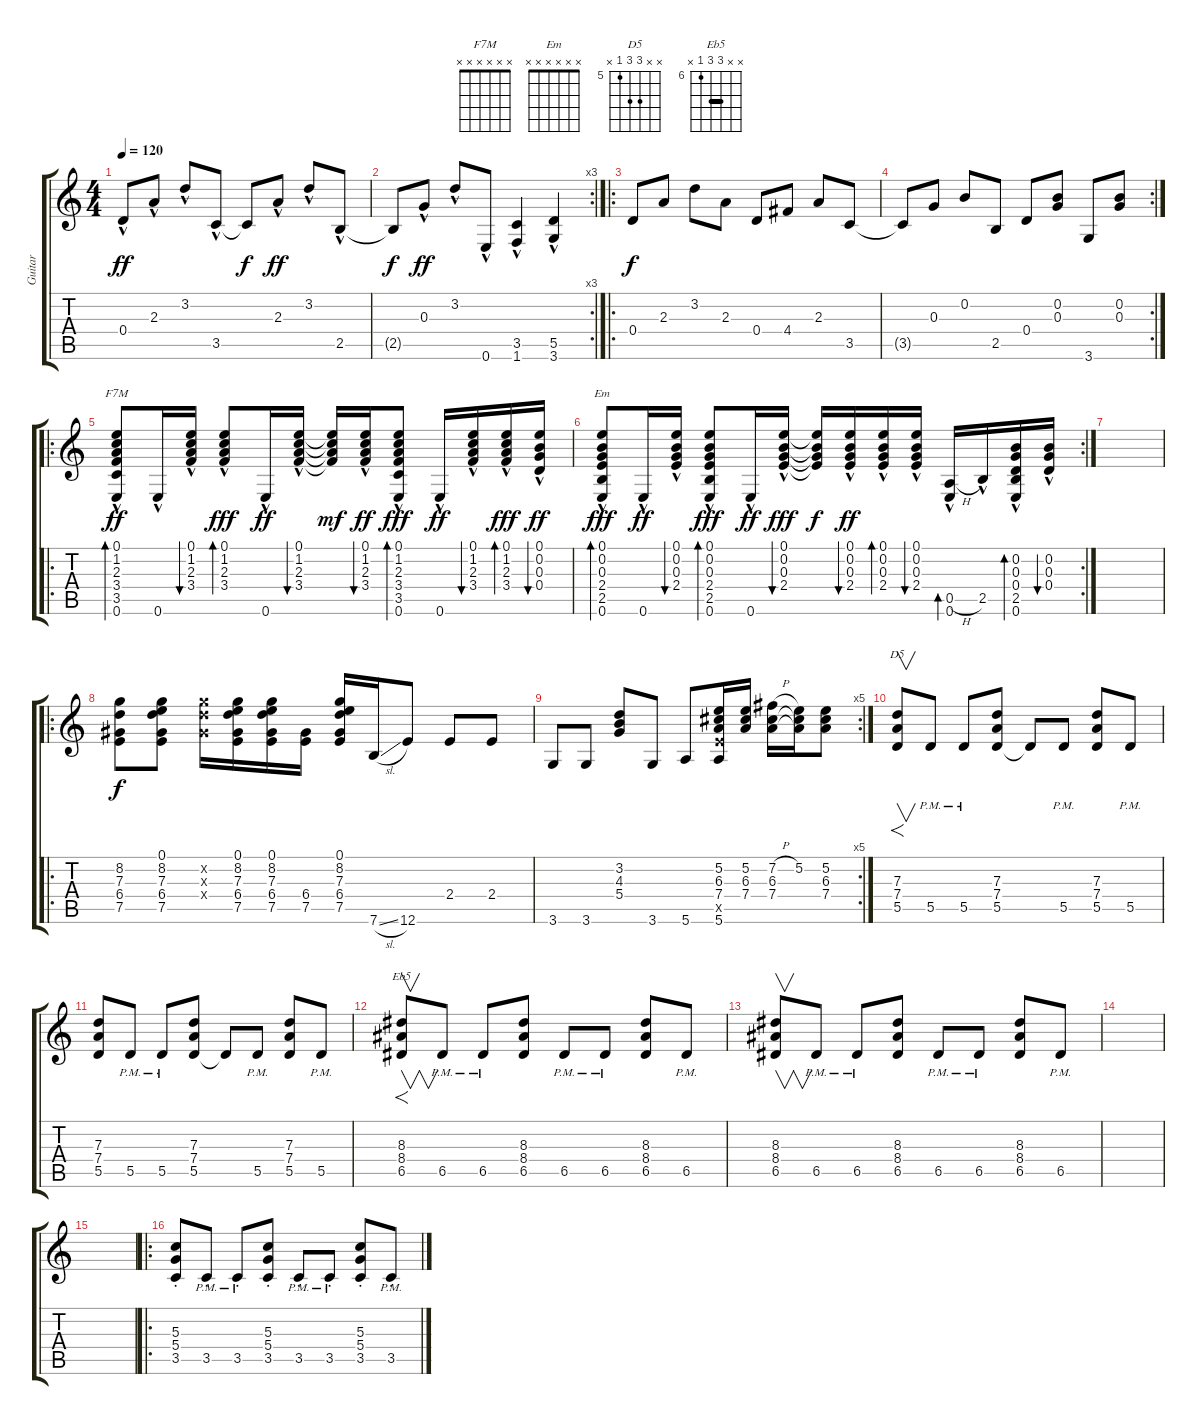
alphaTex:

\track ("Guitar" "Guitar") {instrument distortionguitar}
\staff {score tabs}
\tuning (E4 B3 G3 D3 A2 E2) {hide}
\chord ("F7M" x x x x x x)
\chord ("Em" x x x x x x)
\chord ("D5" x x 7 7 5 x) {firstfret 5}
\chord ("Eb5" x x 8 8 6 x) {firstfret 6 barre 8}
\ts (4 4)
\tempo 120
\clef g2
\ks c
0.4{hac}.8{dy ff} 2.3{hac}.8{beam split} 3.2{hac}.8 3.5{hac}.8 3.5{t}.8{dy f} 2.3{hac}.8{dy ff beam split} 3.2{hac}.8 2.5{hac}.8 |
\rc 3
2.5{t}.8{dy f} 0.3{hac}.8{dy ff beam split} 3.2{hac}.8 0.6{hac}.8 (3.5{hac} 1.6{hac}).4 (5.5{hac} 3.6{hac}).4 |
\ro
0.4.8{dy f} 2.3.8 3.2.8 2.3.8 0.4.8 4.4.8 2.3.8 3.5.8 |
\rc 2
3.5{t}.8 0.3.8 0.2.8 2.5.8 0.4.8 (0.2 0.3).8 3.6.8 (0.2 0.3).8 |
\ro
(0.1{hac} 1.2{hac} 2.3{hac} 3.4{hac} 3.5{hac} 0.6{hac}).8{bd 60 ch "F7M" dy ff} 0.6{hac}.16 (0.1{hac} 1.2{hac} 2.3{hac} 3.4{hac}).16{bu 60} (0.1{hac} 1.2{hac} 2.3{hac} 3.4{hac}).8{bd 60 dy fff} 0.6{hac}.16{dy ff} (0.1{hac} 1.2{hac} 2.3{hac} 3.4{hac}).16{bu 60} (0.1{t} 1.2{t} 2.3{t} 3.4{t}).16{dy mf} (0.1{hac} 1.2{hac} 2.3{hac} 3.4{hac}).16{bu 60 dy ff} (0.1{hac} 1.2{hac} 2.3{hac} 3.4{hac} 3.5{hac} 0.6{hac}).8{bd 60 dy fff} 0.6{hac}.16{dy ff} (0.1{hac} 1.2{hac} 2.3{hac} 3.4{hac}).16{bu 60} (0.1{hac} 1.2{hac} 2.3{hac} 3.4{hac}).16{bd 60 dy fff} (0.1{hac} 0.2{hac} 0.3{hac} 0.4{hac}).16{bu 60 dy ff} |
\rc 2
(0.1{hac} 0.2{hac} 0.3{hac} 2.4{hac} 2.5{hac} 0.6{hac}).8{bd 60 ch "Em" dy fff} 0.6{hac}.16{dy ff} (0.1{hac} 0.2{hac} 0.3{hac} 2.4{hac}).16{bu 60} (0.1{hac} 0.2{hac} 0.3{hac} 2.4{hac} 2.5{hac} 0.6{hac}).8{bd 60 dy fff} 0.6{hac}.16{dy ff} (0.1{hac} 0.2{hac} 0.3{hac} 2.4{hac}).16{bu 60 dy fff} (0.1{t} 0.2{t} 0.3{t} 2.4{t}).16{dy f} (0.1{hac} 0.2{hac} 0.3{hac} 2.4{hac}).16{bu 60 dy ff} (0.1{hac} 0.2{hac} 0.3{hac} 2.4{hac}).16{bd 60} (0.1{hac} 0.2{hac} 0.3{hac} 2.4{hac}).16{bu 60} (0.5{h hac} 0.6{hac}).16{bd 60 beam Up} 2.5{hac}.16{beam Up} (0.2{hac} 0.3{hac} 0.4{hac} 2.5{hac} 0.6{hac}).16{bd 60 beam Up} (0.2{hac} 0.3{hac} 0.4{hac}).16{bu 60 beam Up} |
|
\ro
(8.2 7.3 6.4 7.5).8{dy f} (0.1 8.2 7.3 6.4 7.5).8 (8.2{x} 7.3{x} 6.4{x}).16 (0.1 8.2 7.3 6.4 7.5).16 (0.1 8.2 7.3 6.4 7.5).16 (6.4 7.5).16 (0.1 8.2 7.3 6.4 7.5).16 7.6{sl}.16 12.6.8 2.4.8 2.4.8 |
\rc 5
3.6.8 3.6.8{beam split} (3.2 4.3 5.4).8 3.6.8 5.6.8 (5.2 6.3 7.4 7.5{x} 5.6).16 (5.2 6.3 7.4).16 (7.2{h} 6.3 7.4).16 (5.2 6.3{t} 7.4{t}).16 (5.2 6.3 7.4).8 |
(7.3 7.4 5.5).8{f v ch "D5"} 5.5{pm}.8 5.5{pm}.8 (7.3 7.4 5.5).8 5.5{t}.8 5.5{pm}.8 (7.3 7.4 5.5).8 5.5{pm}.8 |
(7.3 7.4 5.5).8 5.5{pm}.8 5.5{pm}.8 (7.3 7.4 5.5).8 5.5{t}.8 5.5{pm}.8 (7.3 7.4 5.5).8 5.5{pm}.8 |
(8.3 8.4 6.5).8{f v ch "Eb5"} 6.5{pm}.8 6.5{pm}.8 (8.3 8.4 6.5).8 6.5{pm}.8 6.5{pm}.8 (8.3 8.4 6.5).8 6.5{pm}.8 |
(8.3 8.4 6.5).8{v} 6.5{pm}.8 6.5{pm}.8 (8.3 8.4 6.5).8 6.5{pm}.8 6.5{pm}.8 (8.3 8.4 6.5).8 6.5{pm}.8 |
|
|
\ro
(5.3{st} 5.4{st} 3.5{st}).8 3.5{pm st}.8 3.5{pm st}.8 (5.3{st} 5.4{st} 3.5{st}).8 3.5{pm st}.8 3.5{pm st}.8 (5.3{st} 5.4{st} 3.5{st}).8 3.5{pm st}.8
